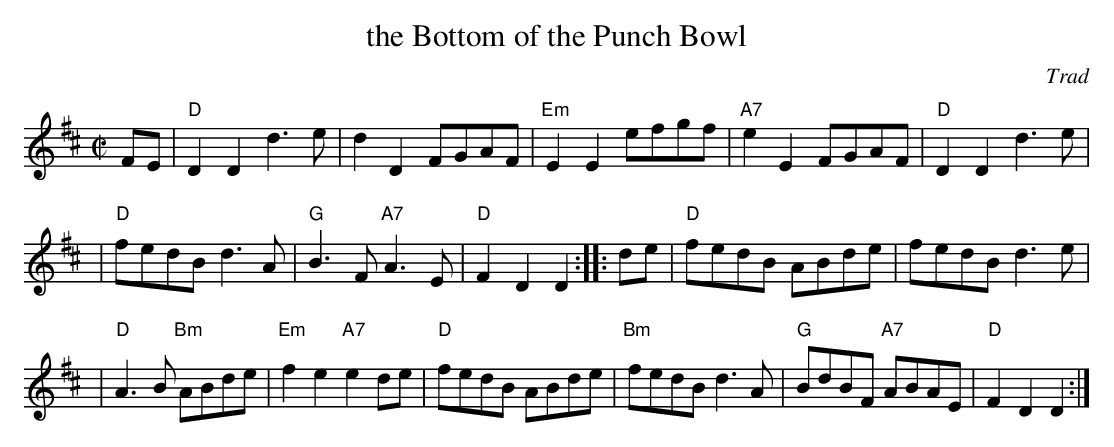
X:1
T: the Bottom of the Punch Bowl
O: Trad
M: C|
L: 1/8
K: D
FE \
| "D"D2D2 d3e \
| d2D2 FGAF \
| "Em"E2E2 efgf \
| "A7"e2E2 FGAF \
| "D"D2D2 d3e |
| "D"fedB d3A \
| "G"B3F "A7"A3E \
| "D"F2D2 D2 :: de \
| "D"fedB ABde \
| fedB d3e |
| "D"A3B "Bm"ABde \
| "Em"f2e2 "A7"e2de \
| "D"fedB ABde \
| "Bm"fedB d3A \
| "G"BdBF "A7"ABAE \
| "D"F2D2 D2 :|
